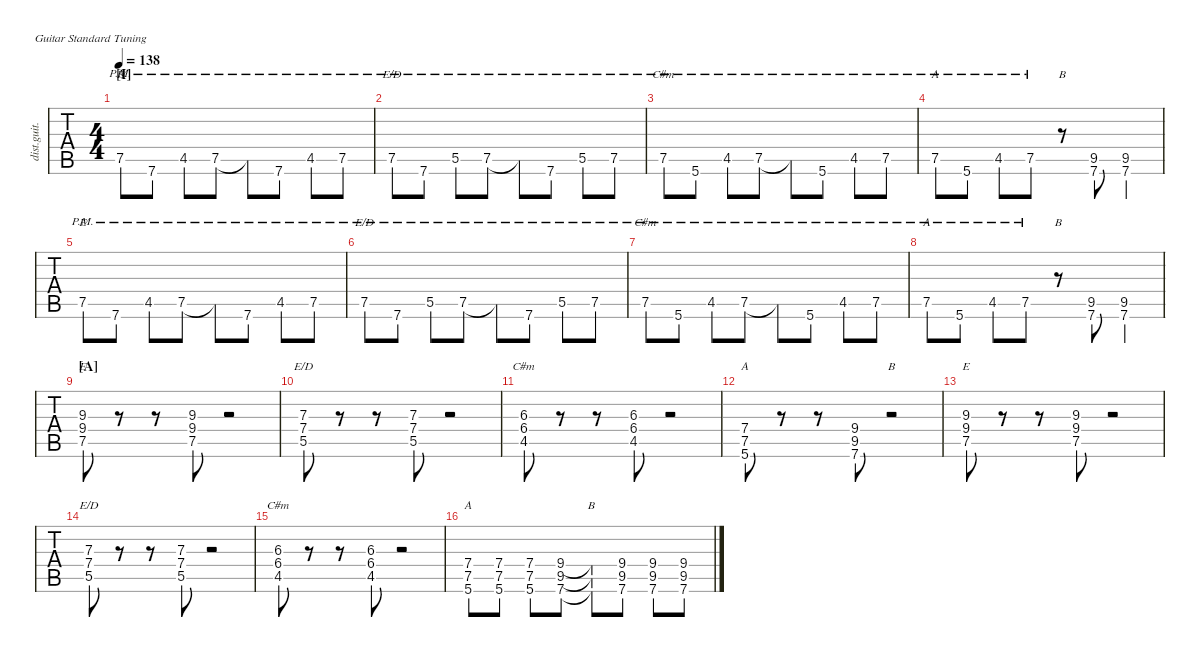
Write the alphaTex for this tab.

\defaultSystemsLayout 4
\hideDynamics
\bracketExtendMode nobrackets
\track ("Distortion Guitar" "dist.guit.") {defaultSystemsLayout 4 instrument distortionguitar}
\staff {tabs}
\tuning (E4 B3 G3 D3 A2 E2)
\chord ("B" x x x x x x)
\chord ("E" x x x x 7 x) {firstfret 7 showdiagram false showfingering false}
\chord ("E/D" x x x x 7 x) {firstfret 7 showdiagram false showfingering false}
\chord ("C#m" x x x x 7 x) {firstfret 7 showdiagram false showfingering false}
\chord ("A" x x x x 7 x) {firstfret 7 showdiagram false showfingering false}
\chord ("C#m" x x 6 6 4 x) {firstfret 4 showdiagram false showfingering false}
\chord ("A" x x x 7 7 5) {firstfret 5 showdiagram false showfingering false}
\chord ("B" x x x 9 9 7) {firstfret 7 showdiagram false showfingering false}
\chord ("E" x x 9 9 7 x) {firstfret 7 showdiagram false showfingering false}
\chord ("E/D" x x 7 7 5 x) {firstfret 5 showdiagram false showfingering false}
\ts (4 4)
\section ("I" "")
\tempo 138
\clef g2
\ks c
7.5{pm}.8{ch "E" dy mf} 7.6{pm}.8 4.5{pm acc #}.8 7.5{pm}.8 7.5{pm t}.8 7.6{pm}.8 4.5{pm acc #}.8 7.5{pm}.8 |
7.5{pm}.8{ch "E/D"} 7.6{pm}.8 5.5{pm}.8 7.5{pm}.8 7.5{pm t}.8 7.6{pm}.8 5.5{pm}.8 7.5{pm}.8 |
7.5{pm}.8{ch "C#m"} 5.6{pm}.8 4.5{pm acc #}.8 7.5{pm}.8 7.5{pm t}.8 5.6{pm}.8 4.5{pm acc #}.8 7.5{pm}.8 |
7.5{pm}.8{ch "A"} 5.6{pm}.8 4.5{pm acc #}.8 7.5{pm}.8 r.8{ch "B"} (9.5{acc #} 7.6).8 (9.5{st acc #} 7.6{st}).4 |
7.5{pm}.8{ch "E"} 7.6{pm}.8 4.5{pm acc #}.8 7.5{pm}.8 7.5{pm t}.8 7.6{pm}.8 4.5{pm acc #}.8 7.5{pm}.8 |
7.5{pm}.8{ch "E/D"} 7.6{pm}.8 5.5{pm}.8 7.5{pm}.8 7.5{pm t}.8 7.6{pm}.8 5.5{pm}.8 7.5{pm}.8 |
7.5{pm}.8{ch "C#m"} 5.6{pm}.8 4.5{pm acc #}.8 7.5{pm}.8 7.5{pm t}.8 5.6{pm}.8 4.5{pm acc #}.8 7.5{pm}.8 |
7.5{pm}.8{ch "A"} 5.6{pm}.8 4.5{pm acc #}.8 7.5{pm}.8 r.8{ch "B"} (9.5{acc #} 7.6).8 (9.5{st acc #} 7.6{st}).4 |
\section ("A" "")
(9.3 9.4 7.5).8{ch "E"} r.8 r.8 (9.3 9.4 7.5).8 r.2 |
(7.3 7.4 5.5).8{ch "E/D"} r.8 r.8 (7.3 7.4 5.5).8 r.2 |
(6.3{acc #} 6.4{acc #} 4.5{acc #}).8{ch "C#m"} r.8 r.8 (6.3{acc #} 6.4{acc #} 4.5{acc #}).8 r.2 |
(7.4 7.5 5.6).8{ch "A"} r.8 r.8 (9.4 9.5{acc #} 7.6).8 r.2{ch "B"} |
(9.3 9.4 7.5).8{ch "E"} r.8 r.8 (9.3 9.4 7.5).8 r.2 |
(7.3 7.4 5.5).8{ch "E/D"} r.8 r.8 (7.3 7.4 5.5).8 r.2 |
(6.3{acc #} 6.4{acc #} 4.5{acc #}).8{ch "C#m"} r.8 r.8 (6.3{acc #} 6.4{acc #} 4.5{acc #}).8 r.2 |
(7.4 7.5 5.6).8{ch "A"} (5.6 7.5 7.4).8 (7.4 7.5 5.6).8 (7.6 9.5{acc #} 9.4).8 (9.4{t} 9.5{t acc #} 7.6{t}).8{ch "B"} (9.4 9.5{acc #} 7.6).8 (9.4 9.5{acc #} 7.6).8 (9.4 9.5{acc #} 7.6).8
